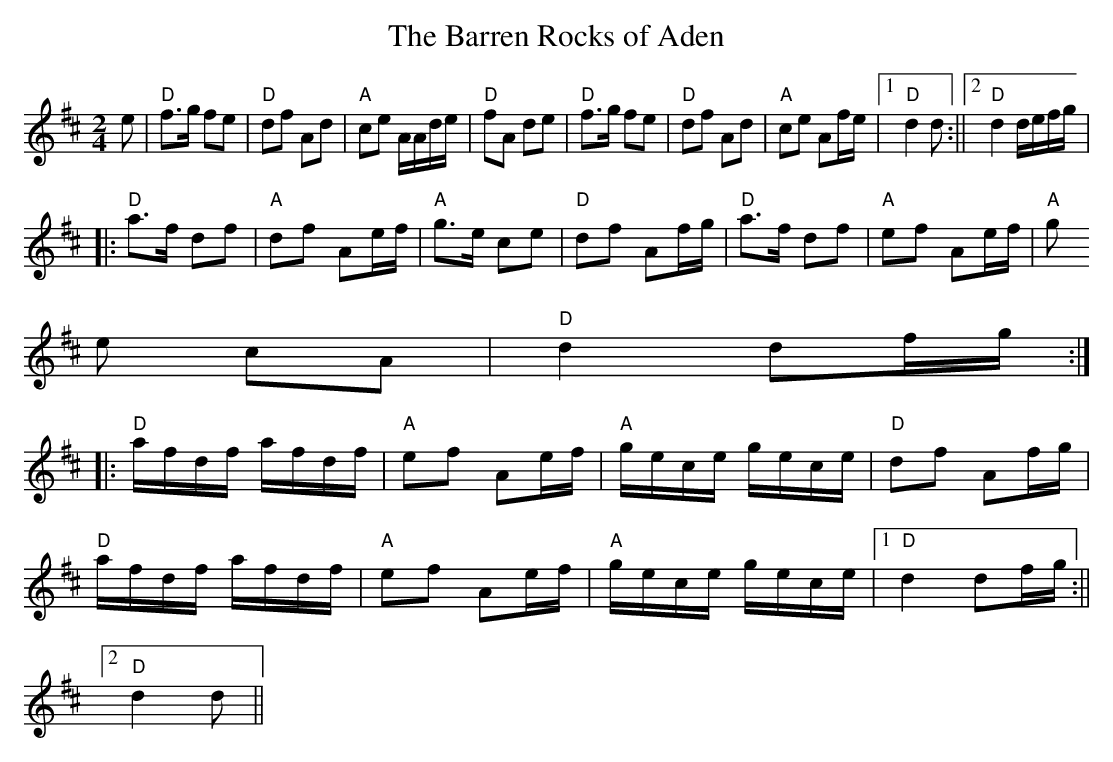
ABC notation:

X:1
T:The Barren Rocks of Aden
M:2/4
L:1/8
K:D
e|"D"f>g fe|"D"df Ad|"A"ce A/A/d/e/|"D"fA de|"D"f>g fe|"D"df Ad|"A"ce Af/e/|1 "D"d2 d:||2 "D"d2 d/e/f/g/|
|:"D"a>f df|"A"df Ae/f/|"A"g>e ce|"D"df Af/g/|"D"a>f df|"A"ef Ae/f/|"A"g
e cA|"D"d2 df/g/:|
|:"D"a/f/d/f/ a/f/d/f/|"A"ef Ae/f/|"A"g/e/c/e/ g/e/c/e/|"D"df Af/g/|
"D"a/f/d/f/ a/f/d/f/|"A"ef Ae/f/|"A"g/e/c/e/ g/e/c/e/|1 "D"d2 df/g/:||2
"D"d2 d||
